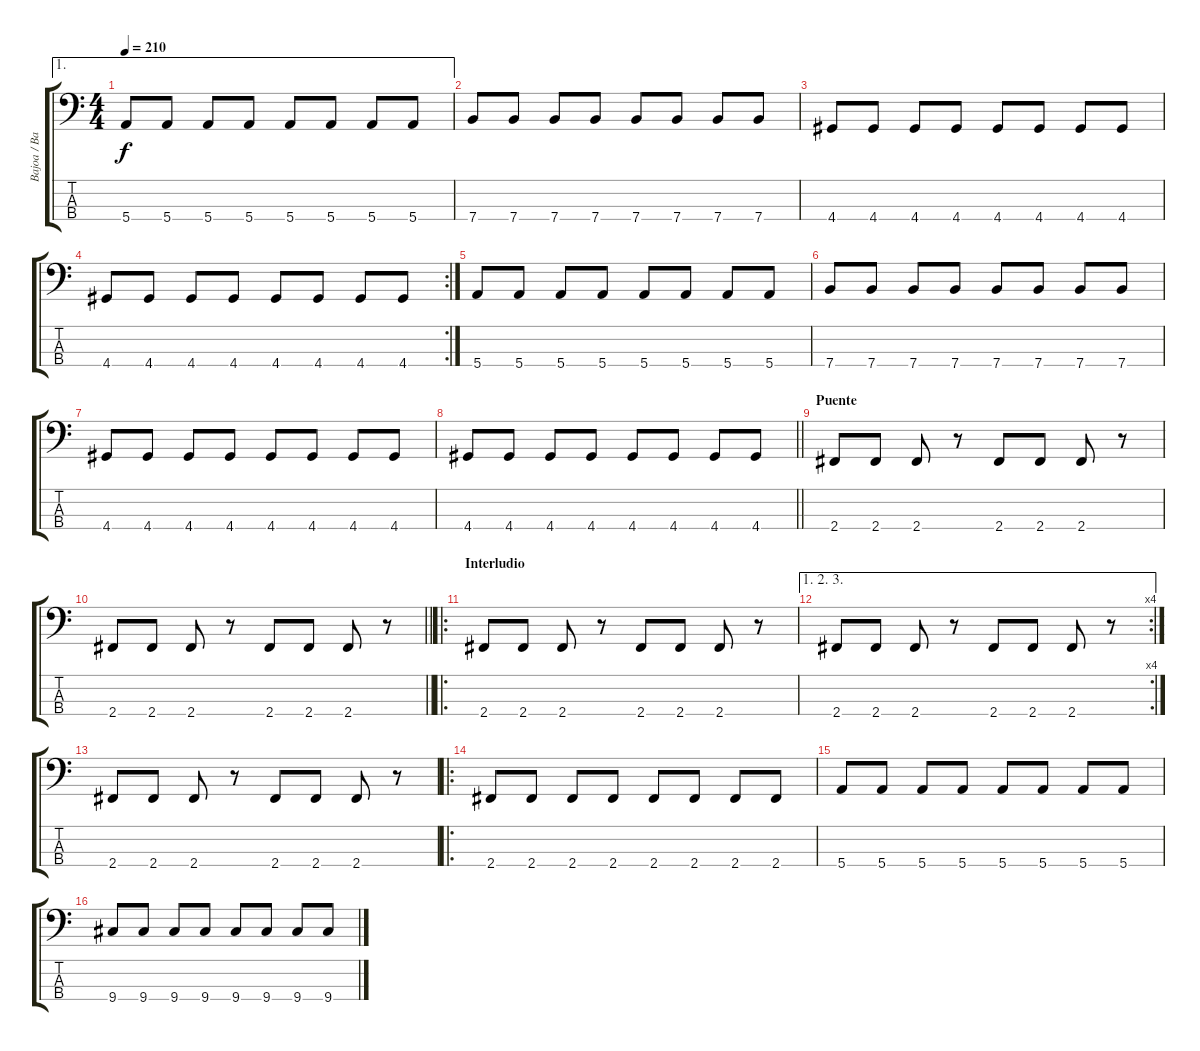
\track ("Bajoa / Bajo" "Bajoa / Ba") {instrument electricbasspick}
\staff {score tabs}
\tuning (G2 D2 A1 E1) {hide}
\ae 1
\ts (4 4)
\tempo 210
\clef f4
\ks c
5.4.8{dy f} 5.4.8 5.4.8 5.4.8 5.4.8 5.4.8 5.4.8 5.4.8 |
7.4.8 7.4.8 7.4.8 7.4.8 7.4.8 7.4.8 7.4.8 7.4.8 |
4.4.8 4.4.8 4.4.8 4.4.8 4.4.8 4.4.8 4.4.8 4.4.8 |
\rc 2
4.4.8 4.4.8 4.4.8 4.4.8 4.4.8 4.4.8 4.4.8 4.4.8 |
5.4.8 5.4.8 5.4.8 5.4.8 5.4.8 5.4.8 5.4.8 5.4.8 |
7.4.8 7.4.8 7.4.8 7.4.8 7.4.8 7.4.8 7.4.8 7.4.8 |
4.4.8 4.4.8 4.4.8 4.4.8 4.4.8 4.4.8 4.4.8 4.4.8 |
\barLineRight lightlight
4.4.8 4.4.8 4.4.8 4.4.8 4.4.8 4.4.8 4.4.8 4.4.8 |
\section ("" "Puente")
2.4.8 2.4.8 2.4.8 r.8 2.4.8 2.4.8 2.4.8 r.8 |
\barLineRight lightlight
2.4.8 2.4.8 2.4.8 r.8 2.4.8 2.4.8 2.4.8 r.8 |
\ro
\section ("" "Interludio")
2.4.8 2.4.8 2.4.8 r.8 2.4.8 2.4.8 2.4.8 r.8 |
\ae (1 2 3)
\rc 4
2.4.8 2.4.8 2.4.8 r.8 2.4.8 2.4.8 2.4.8 r.8 |
2.4.8 2.4.8 2.4.8 r.8 2.4.8 2.4.8 2.4.8 r.8 |
\ro
2.4.8 2.4.8 2.4.8 2.4.8 2.4.8 2.4.8 2.4.8 2.4.8 |
5.4.8 5.4.8 5.4.8 5.4.8 5.4.8 5.4.8 5.4.8 5.4.8 |
9.4.8 9.4.8 9.4.8 9.4.8 9.4.8 9.4.8 9.4.8 9.4.8
